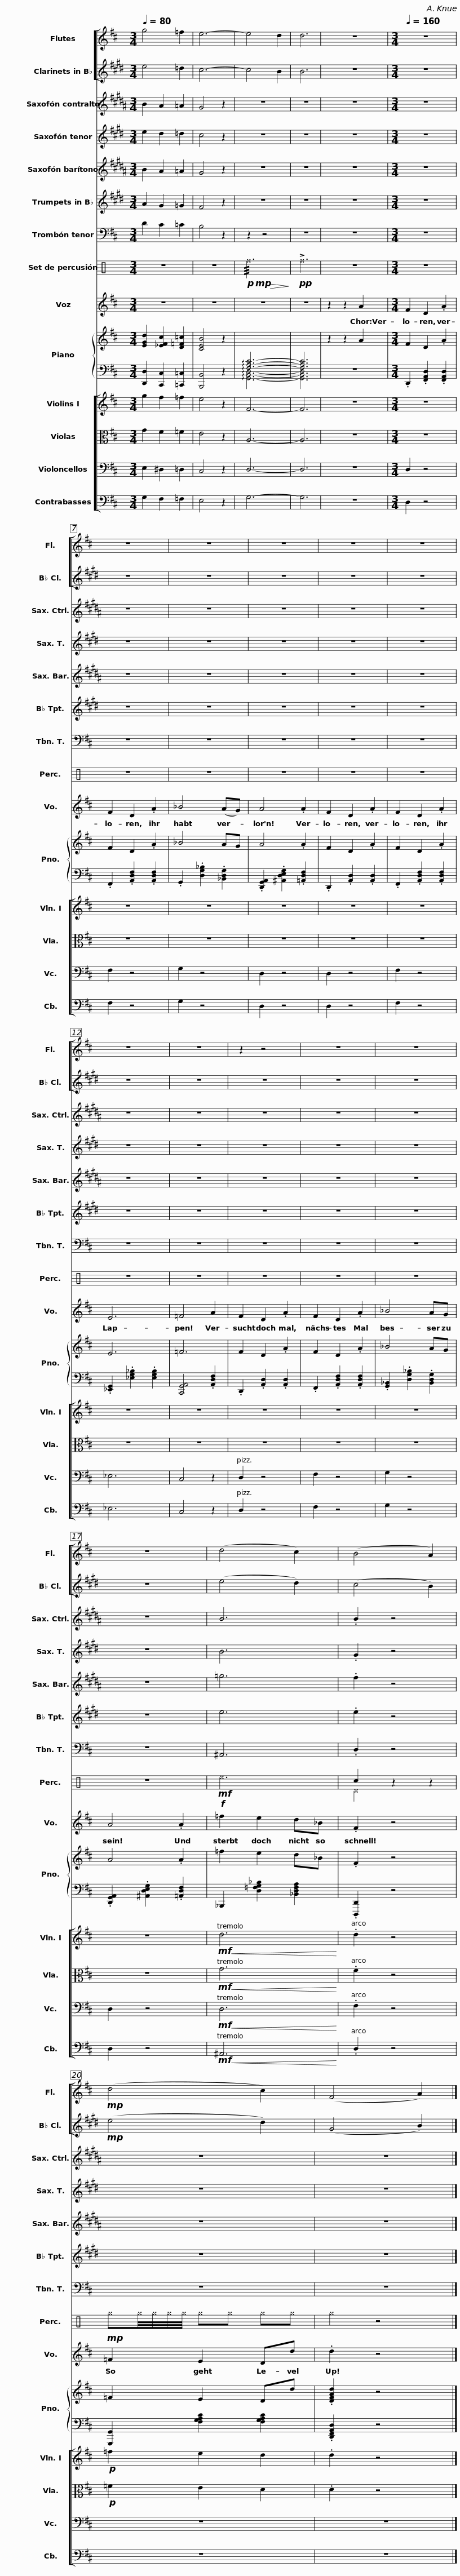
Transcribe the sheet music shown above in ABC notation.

X:1
%%score [ 1 2 ] 3 4 5 6 7 ( 8 9 ) 10 { 11 | 12 } [ 13 14 15 16 ]
L:1/8
Q:1/4=80
M:3/4
I:linebreak $
K:D
V:1 treble
V:2 treble transpose=-2
V:3 treble transpose=-9
V:4 treble transpose=-14
V:5 treble transpose=-21
V:6 treble transpose=-2
V:7 bass
V:8 perc
K:none
V:9 perc
K:none
V:10 treble
V:11 treble
V:12 bass
V:13 treble
V:14 alto
V:15 bass
V:16 bass transpose=-12
V:1
 g4 =f2 | e6- | e4 d2 | d6 | z6 | %5
[M:3/4][Q:1/4=160] z6 | z6 | z6 |$ z6 | z6 | %10
 z6 | z6 | z6 | z2 z4 | z6 |$ %15
 z6 | z6 | (d4 c2) | (B4 A2) |!mp! (d4 c2) | %20
 (F4 A2) |] %21
V:2
[K:E] e4 =d2 | c6- | c4 B2 | B6 | z6 | %5
[M:3/4] z6 | z6 | z6 |$ z6 | z6 | %10
 z6 | z6 | z6 | z6 | z6 |$ %15
 z6 | z6 | (e4 d2) | (c4 B2) |!mp! (e4 d2) | %20
 (G4 B2) |] %21
V:3
[K:B] B2 A2 =A2 | G4 z2 | z6 | z6 | z6 | %5
[M:3/4] z6 | z6 | z6 |$ z6 | z6 | %10
 z6 | z6 | z6 | z6 | z6 |$ %15
 z6 | z6 | B6 | .B2 z4 | z6 | %20
 z6 |] %21
V:4
[K:E] e2 d2 =d2 | c4 z2 | z6 | z6 | z6 | %5
[M:3/4] z6 | z6 | z6 |$ z6 | z6 | %10
 z6 | z6 | z6 | z6 | z6 |$ %15
 z6 | z6 | B6 | .G2 z4 | z6 | %20
 z6 |] %21
V:5
[K:B] B2 A2 =A2 | G4 z2 | z6 | z6 | z6 | %5
[M:3/4] z6 | z6 | z6 |$ z6 | z6 | %10
 z6 | z6 | z6 | z6 | z6 |$ %15
 z6 | z6 | =g6 | .f2 z4 | z6 | %20
 z6 |] %21
V:6
[K:E] A2 G2 =G2 | F4 z2 | z6 | z6 | z6 | %5
[M:3/4] z6 | z6 | z6 |$ z6 | z6 | %10
 z6 | z6 | z6 | z6 | z6 |$ %15
 z6 | z6 | e6 | .e2 z4 | z6 | %20
 z6 |] %21
V:7
 D2 C2 =C2 | B,4 z2 | z2 z4 | z6 | z6 | %5
[M:3/4] z6 | z6 | z6 |$ z6 | z6 | %10
 z6 | z6 | z6 | z6 | z6 |$ %15
 z6 | z6 | ^A,,6 | .D,2 z4 | z6 | %20
 z6 |] %21
V:8
[K:C] z6 | z6 |!p!!mp!!>(! !///!^f6!>)! |!pp! !>!^f6 | z6 | %5
[M:3/4] z6 | z6 | z6 |$ z6 | z6 | %10
 z6 | z6 | z6 | z6 | z6 |$ %15
 z6 | z6 |!mf! ^e6 | c2 z2 z2 | ^g^g/4^g/4^g/4^g/4 ^g^g ^g^g | %20
 ^g2 z4 |] %21
V:9
[K:C] x6 | x6 | x6 | x6 | x6 | %5
[M:3/4] x6 | x6 | x6 |$ x6 | x6 | %10
 x6 | x6 | x6 | x6 | x6 |$ %15
 x6 | x6 | x6 | ^D2 z2 z2 | x6 | %20
 x6 |] %21
V:10
 z6 | z6 | z6 | z6 | z2 z2 A2 | %5
[M:3/4] F2 D2 .A2 | F2 D2 .A2 | _B4 (AG) |$ A4 .A2 | F2 D2 .A2 | %10
 F2 D2 .A2 | E6 | =F4 A2 | F2 D2 .A2 | F2 D2 .A2 |$ %15
 _B4 AG | A4 .A2 |!f! =f2 e2 d_B | .F2 z4 |!mp! =F2 E2 Dd | %20
 .d2 z4 |] %21
V:11
 [EGd]2 [_EFc]2 [D=F=c]2 | [CEB]4 z2 |[I:staff +1] !arpeggio![F,A,C]6- | [F,A,C]6 |[I:staff -1] z2 z2 A2 | %5
[M:3/4] F2 D2 .A2 | F2 D2 .A2 | _B4 AG |$ A4 .A2 | F2 D2 .A2 | %10
 F2 D2 .A2 | E6 | =F6 | F2 D2 .A2 | F2 D2 .A2 |$ %15
 _B4 AG | A4 .A2 | =f2 e2 d_B | .F2 z4 | =F2 E2 Dd | %20
 .[DFAd]2 z4 |] %21
V:12
 [D,,D,]2 [C,,C,]2 [=C,,=C,]2 | [B,,,B,,]4 z2 | !arpeggio![G,,B,,D,]6- | [G,,B,,D,]6 | z6 | %5
[M:3/4] .D,,2 .[F,,A,,D,]2 .[F,,A,,D,]2 | .F,,2 .[A,,D,F,]2 .[A,,D,F,]2 | .G,,2 .[D,G,_B,]2 .[_B,,D,G,]2 |$ .[D,,G,,A,,]2 .[^A,,D,E,G,]2 .[=A,,D,F,]2 | .D,,2 .[A,,D,]2 .[A,,D,]2 | %10
 .F,,2 .[A,,D,F,]2 .[A,,D,F,]2 | .[_E,,G,,]2 .[_E,G,_B,]2 .[E,G,B,]2 | [C,,G,,A,,]4 .[A,,D,F,]2 | .D,,2 .[A,,D,]2 .[A,,D,]2 | .F,,2 .[A,,D,F,]2 .[A,,D,F,]2 |$ %15
 .[G,,_B,,]2 .[D,G,_B,]2 .[B,,D,G,]2 | .[D,,G,,A,,]2 .[^A,,D,E,G,]2 .[=A,,D,F,]2 | _B,,,2 [D,=F,G,_B,]2 [_B,,D,F,A,]2 | .[D,,,D,,]2 z4 | [G,,,G,,]2 [F,G,A,C]2 [F,G,A,C]2 | %20
 .[D,,F,,A,,D,]2 z4 |] %21
V:13
 g2 f2 =f2 | e4 z2 | F6- | F6 | z6 | %5
[M:3/4] z6 | z6 | z6 |$ z6 | z6 | %10
 z6 | z6 | z6 | z6 | z6 |$ %15
 z6 | z6 |!mf!!<(! d6!<)! | .d2 z4 |!p! =f2 e2 d2 | %20
 .d2 z4 |] %21
V:14
 G2 F2 =F2 | E4 z2 | A,6- | A,6 | z6 | %5
[M:3/4] z6 | z6 | z6 |$ z6 | z6 | %10
 z6 | z6 | z6 | z6 | z6 |$ %15
 z6 | z6 |!mf!!<(! G6!<)! | .F2 z4 |!p! =F2 E2 D2 | %20
 .D2 z4 |] %21
V:15
 E,2 ^D,2 =D,2 | C,4 z2 | D,6- | D,6 | z6 | %5
[M:3/4] D,2 z4 | F,2 z4 | G,2 z4 |$ D,2 z4 | D,2 z4 | %10
 F,2 z4 | _E,6 | C,4 z2 | D,2 z4 | F,2 z4 |$ %15
 G,2 z4 | D,2 z4 |!mf!!<(! D,6!<)! | .F,2 z4 | z6 | %20
 z6 |] %21
V:16
 G,2 F,2 =F,2 | E,4 z2 | G,6- | G,6 | z6 | %5
[M:3/4] D,2 z4 | F,2 z4 | G,2 z4 |$ D,2 z4 | D,2 z4 | %10
 F,2 z4 | _E,6 | C,4 z2 | D,2 z4 | F,2 z4 |$ %15
 G,2 z4 | D,2 z4 |!mf!!<(! ^A,,6!<)! | .D,2 z4 | z6 | %20
 z6 |] %21
